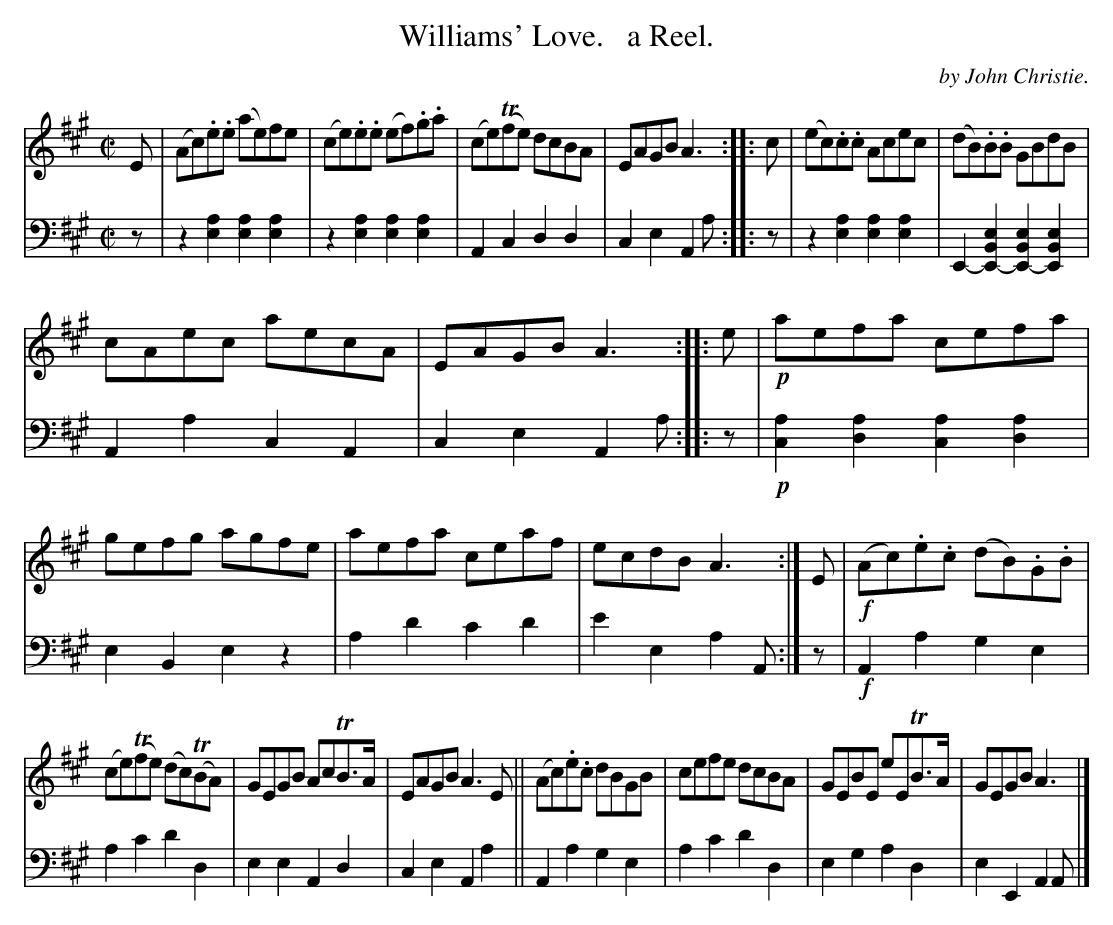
X:1
T: Williams' Love.   a Reel.
C: by John Christie.
M: C|
L: 1/8
K: A
V: 1 staves=2
E |\
(Ac).e.e (ae)fe | (ce).e.e (ef).g.a | (ce)(Tfe) dcBA | EAGB A3 :: c | (ec).c.c Acec | (dB).B.B GBdB|
cAec aecA | EAGB A3 :: e |!p! aefa cefa | gefg agfe | aefa ceaf | ecdB A3 :| E |!f!(Ac).e.c (dB).G.B |
(ce)(Tfe) (dc)(TBA) | GEGB AcTB>A | EAGB A3E || (Ac).e.c dBGB | cefe dcBA | GEBE eETB>A | GEGB A3 |]
V: 2 clef=bass middle=d
z |\
z2[a2e2] [a2e2][a2e2] | z2[a2e2] [a2e2][a2e2] | A2c2 d2d2 | c2e2 A2a :: z | z2[a2e2] [a2e2][a2e2] | E2-[e2B2E2-] [e2B2E2-][e2B2E2] |
A2a2 c2A2 | c2e2 A2a :: z |!p! [a2c2][a2d2] [a2c2][a2d2] | e2B2 e2z2 | a2d'2 c'2d'2 | e'2e2 a2A :| z |!f! A2a2 g2e2 |
a2c'2 d'2d2 | e2e2 A2d2 | c2e2 A2a2 || A2a2 g2e2 | a2c'2 d'2d2 | e2g2 a2d2 | e2E2 A2A |]
